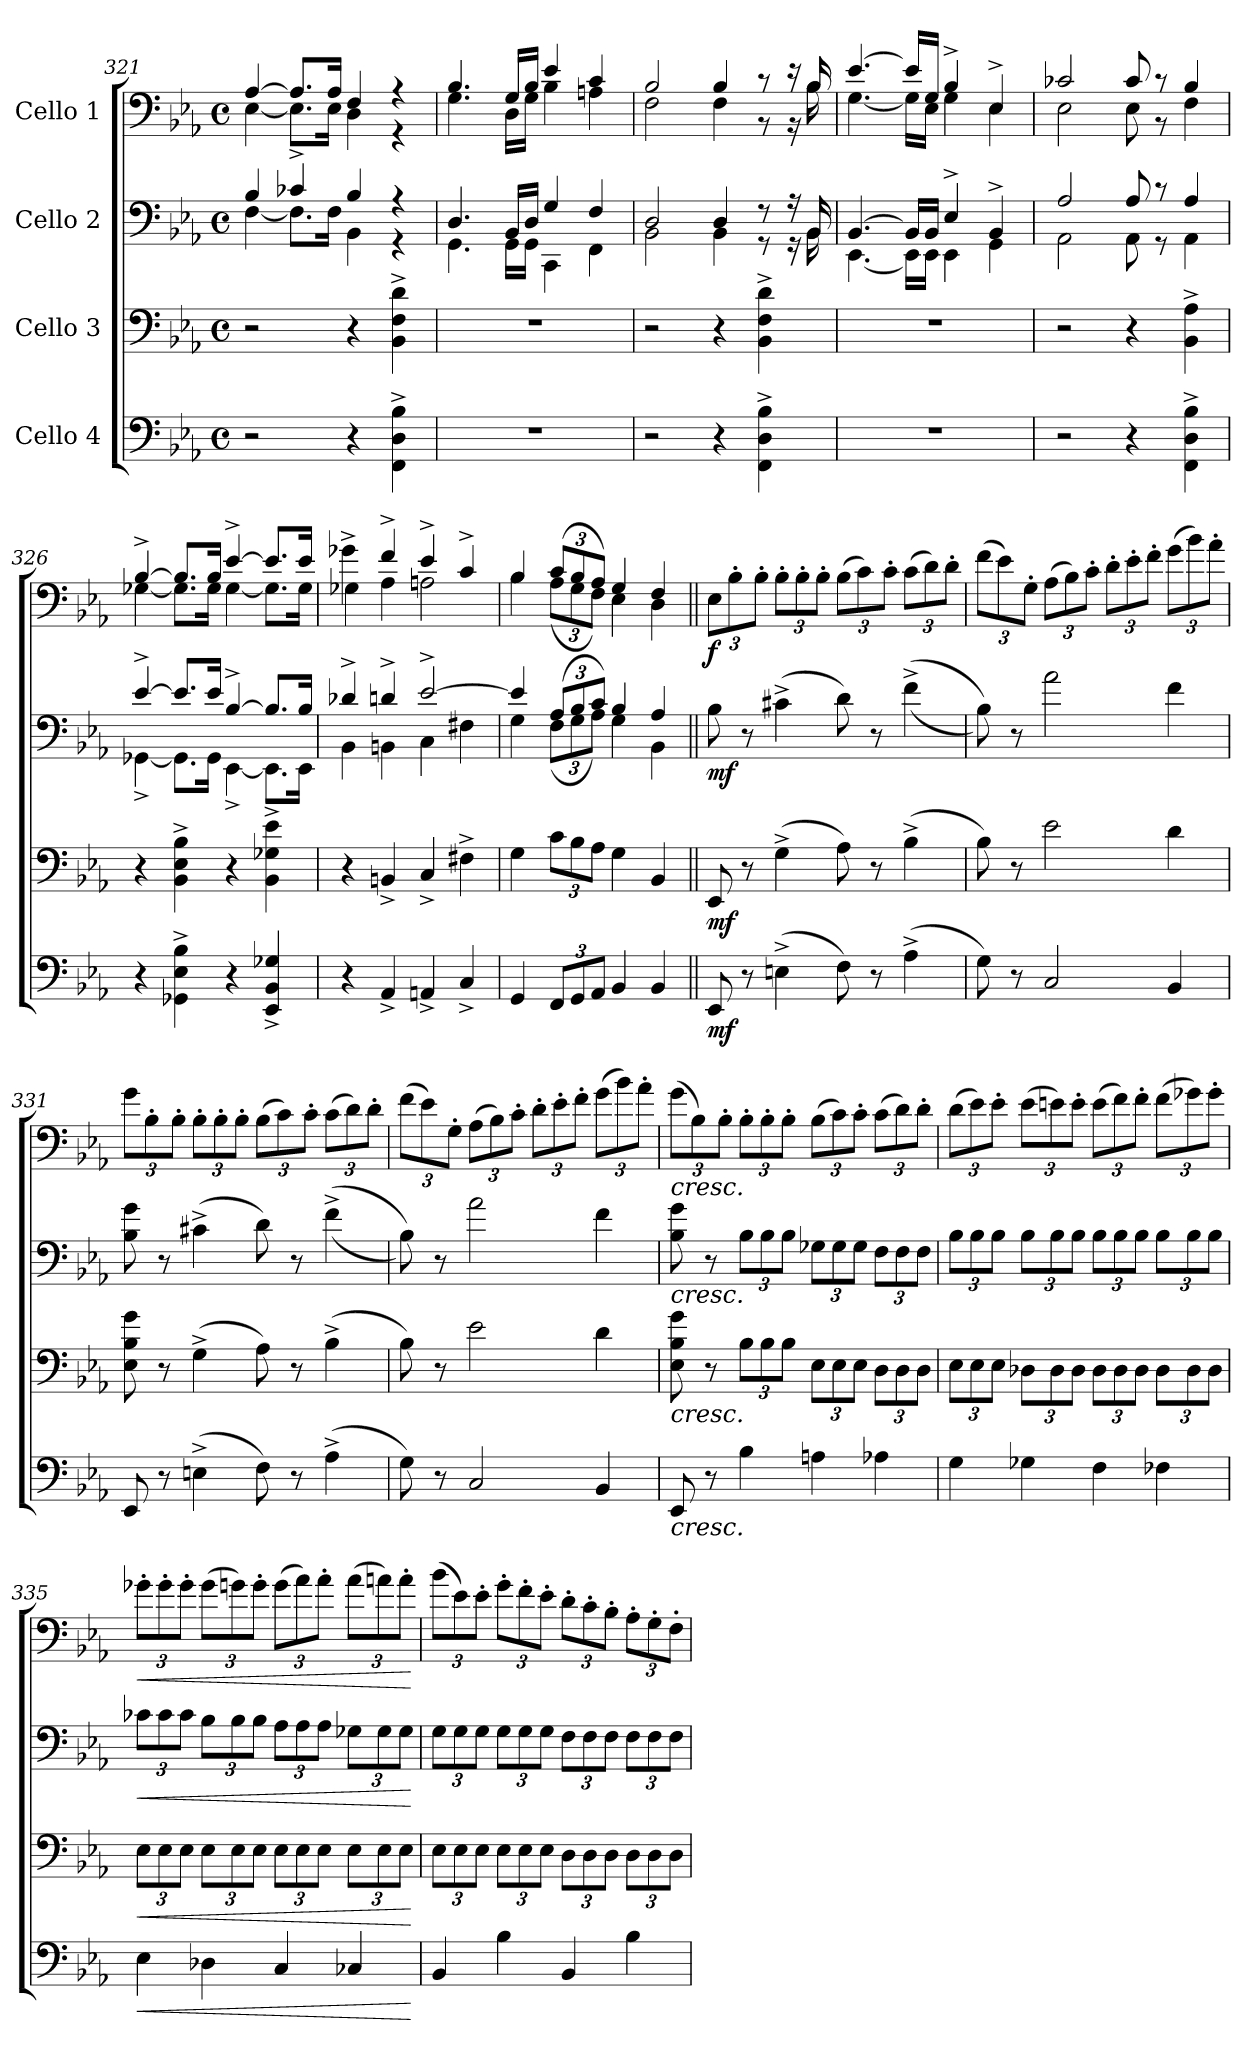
**kern	**dynam	**kern	**dynam	**kern	**dynam	**kern	**dynam
*part4	*part4	*part3	*part3	*part2	*part2	*part1	*part1
*staff4	*staff4	*staff3	*staff3	*staff2	*staff2	*staff1	*staff1
*I"Cello 4	*	*I"Cello 3	*	*I"Cello 2	*	*I"Cello 1	*
*clefF4	*	*clefF4	*	*clefF4	*	*clefF4	*
*k[b-e-a-]	*	*k[b-e-a-]	*	*k[b-e-a-]	*	*k[b-e-a-]	*
*M4/4	*	*M4/4	*	*M4/4	*	*M4/4	*
*met(c)	*	*met(c)	*	*met(c)	*	*met(c)	*
=321	=321	=321	=321	=321	=321	=321	=321
*	*	*	*	*^	*	*^	*
2r	.	2r	.	4B-/	[4F\	.	[4A-/	[4E-\	.
.	.	.	.	4c-X^/	8.F\L]	.	8.A-/L]	8.E-\L]	.
.	.	.	.	.	16F\Jk	.	16A-/Jk	16E-\Jk	.
4r	.	4r	.	4B-/	4BB-\	.	4F/	4D\	.
4FF\^ 4D\^ 4B-\^	.	4BB-\^ 4F\^ 4d\^	.	4r	4r	.	4r	4r	.
=322	=322	=322	=322	=322	=322	=322	=322	=322	=322
1r	.	1r	.	4.D/	4.GG\	.	4.B-/	4.G\	.
.	.	.	.	16BB-/LL	16GG\LL	.	16G/LL	16D\LL	.
.	.	.	.	16D/JJ	16GG\JJ	.	16B-/JJ	16G\JJ	.
.	.	.	.	4G/	4CC\	.	4e-/	4B-\	.
.	.	.	.	4F/	4FF\	.	4c/	4An\	.
=323	=323	=323	=323	=323	=323	=323	=323	=323	=323
2r	.	2r	.	2D/	2BB-\	.	2B-/	2F\	.
4r	.	4r	.	4D/	4BB-\	.	4B-/	4F\	.
4FF\^ 4D\^ 4B-\^	.	4BB-\^ 4F\^ 4d\^	.	8r	8r	.	8r	8r	.
.	.	.	.	16r	16r	.	16r	16r	.
.	.	.	.	16BB-/	16BB-\	.	16B-/	16B-\	.
!!LO:PB:g=z	!!
=324	=324	=324	=324	=324	=324	=324	=324	=324	=324
1r	.	1r	.	[4.BB-/	[4.EE-\	.	[4.e-/	[4.G\	.
.	.	.	.	16BB-/LL]	16EE-\LL]	.	16e-/LL]	16G\LL]	.
.	.	.	.	16BB-/JJ	16EE-\JJ	.	16G/JJ	16E-\JJ	.
.	.	.	.	4E-^/	4EE-\	.	4B-^/	4G\	.
.	.	.	.	4BB-^/	4GG\	.	4E-^/	4E-\	.
=325	=325	=325	=325	=325	=325	=325	=325	=325	=325
2r	.	2r	.	2A-/	2AA-\	.	2c-X/	2E-\	.
4r	.	4r	.	8A-/	8AA-\	.	8c-/	8E-\	.
.	.	.	.	8r	8r	.	8r	8r	.
4FF\^ 4D\^ 4B-\^	.	4BB-\^ 4A-\^	.	4A-/	4AA-\	.	4B-/	4F\	.
=326	=326	=326	=326	=326	=326	=326	=326	=326	=326
4r	.	4r	.	[4e-^/	[4GG-X^\	.	[4B-^/	[4G-X\	.
4GG-X\^ 4E-\^ 4B-\^	.	4BB-\^ 4E-\^ 4B-\^	.	8.e-/L]	8.GG-\L]	.	8.B-/L]	8.G-\L]	.
.	.	.	.	16e-/Jk	16GG-\Jk	.	16B-/Jk	16G-\Jk	.
4r	.	4r	.	[4B-^/	[4EE-^\	.	[4e-^/	[4G-\	.
4EE-/^ 4BB-/^ 4G-X/^	.	4BB-\^ 4G-X\^ 4e-\^	.	8.B-/L]	8.EE-\L]	.	8.e-/L]	8.G-\L]	.
.	.	.	.	16B-/Jk	16EE-\Jk	.	16e-/Jk	16G-\Jk	.
=327	=327	=327	=327	=327	=327	=327	=327	=327	=327
4r	.	4r	.	4d-X^/	4BB-\	.	4g-X^\	4G-X\	.
4AA-^/	.	4BBn^/	.	4dn^/	4BBn\	.	4f^/	4A-\	.
4AAn^/	.	4C^/	.	[2e-^/	4C\	.	4e-^/	2An\	.
4C^/	.	4F#X^\	.	.	4F#X\	.	4c^/	.	.
=328	=328	=328	=328	=328	=328	=328	=328	=328	=328
4GG/	.	4G\	.	4e-/]	4G\	.	4B-/	4B-\	.
*Xbrackettup	*	*Xbrackettup	*	*Xbrackettup	*	*	*Xbrackettup	*	*
12FF/L	.	12c\L	.	(12A-/L	(12F\L	.	(12c/L	(12A-\L	.
12GG/	.	12B-\	.	12B-/	12G\	.	12B-/	12G\	.
12AA-/J	.	12A-\J	.	12c/J)	12A-\J)	.	12A-/J)	12F\J)	.
4BB-/	.	4G\	.	4B-/	4G\	.	4G/	4E-\	.
4BB-/	.	4BB-/	.	4A-/	4BB-\	.	4F/	4D\	.
!!LO:LB:g=z
=329||	=329||	=329||	=329||	=329||	=329||	=329||	=329||	=329||	=329||
!	!	!	!	!	!	!	!LO:TX:a:B:t=Più animato	!	!
!	!LO:DY:b	!	!LO:DY:b	!	!	!LO:DY:b	!	!	!LO:DY:b
*	*	*	*	*v	*v	*	*	*	*
*	*	*	*	*	*	*v	*v	*
8EE-/	mf	8EE-/	mf	8B-\	mf	12E-\L	f
.	.	.	.	.	.	12B-'\	.
8r	.	8r	.	8r	.	.	.
.	.	.	.	.	.	12B-'\J	.
(4En^\	.	(4G^\	.	(4c#X^\	.	12B-'\L	.
.	.	.	.	.	.	12B-'\	.
.	.	.	.	.	.	12B-'\J	.
8F\)	.	8A-\)	.	8d\)	.	(12B-\L	.
.	.	.	.	.	.	12c\)	.
8r	.	8r	.	8r	.	.	.
.	.	.	.	.	.	12c'\J	.
(4A-^\	.	(4B-^\	.	((4f^\	.	(12c\L	.
.	.	.	.	.	.	12d\)	.
.	.	.	.	.	.	12d'\J	.
=330	=330	=330	=330	=330	=330	=330	=330
8G\)	.	8B-\)	.	8B-\))	.	(12f\L	.
.	.	.	.	.	.	12e-\)	.
8r	.	8r	.	8r	.	.	.
.	.	.	.	.	.	12G'\J	.
2C/	.	2e-\	.	2a-\	.	(12A-\L	.
.	.	.	.	.	.	12B-\)	.
.	.	.	.	.	.	12c'\J	.
.	.	.	.	.	.	12d'\L	.
.	.	.	.	.	.	12e-'\	.
.	.	.	.	.	.	12f'\J	.
4BB-/	.	4d\	.	4f\	.	(12g\L	.
.	.	.	.	.	.	12b-\)	.
.	.	.	.	.	.	12a-'\J	.
=331	=331	=331	=331	=331	=331	=331	=331
8EE-/	.	8E-\ 8B-\ 8g\	.	8B-\ 8g\	.	12g\L	.
.	.	.	.	.	.	12B-'\	.
8r	.	8r	.	8r	.	.	.
.	.	.	.	.	.	12B-'\J	.
(4En^\	.	(4G^\	.	(4c#X^\	.	12B-'\L	.
.	.	.	.	.	.	12B-'\	.
.	.	.	.	.	.	12B-'\J	.
8F\)	.	8A-\)	.	8d\)	.	(12B-\L	.
.	.	.	.	.	.	12c\)	.
8r	.	8r	.	8r	.	.	.
.	.	.	.	.	.	12c'\J	.
(4A-^\	.	(4B-^\	.	((4f^\	.	(12c\L	.
.	.	.	.	.	.	12d\)	.
.	.	.	.	.	.	12d'\J	.
!!LO:LB:g=z
=332	=332	=332	=332	=332	=332	=332	=332
8G\)	.	8B-\)	.	8B-\))	.	(12f\L	.
.	.	.	.	.	.	12e-\)	.
8r	.	8r	.	8r	.	.	.
.	.	.	.	.	.	12G'\J	.
2C/	.	2e-\	.	2a-\	.	(12A-\L	.
.	.	.	.	.	.	12B-\)	.
.	.	.	.	.	.	12c'\J	.
.	.	.	.	.	.	12d'\L	.
.	.	.	.	.	.	12e-'\	.
.	.	.	.	.	.	12f'\J	.
4BB-/	.	4d\	.	4f\	.	(12g\L	.
.	.	.	.	.	.	12b-\)	.
.	.	.	.	.	.	12a-'\J	.
=333	=333	=333	=333	=333	=333	=333	=333
!	!	!	!	!	!	!LO:TX:b:i:t=cresc.	!
!	!	!	!	!LO:TX:b:i:t=cresc.	!	!	!
!	!	!LO:TX:b:i:t=cresc.	!	!	!	!	!
!LO:TX:b:i:t=cresc.	!	!	!	!	!	!	!
8EE-/	.	8E-\ 8B-\ 8g\	.	8B-\ 8g\	.	(12g\L	.
.	.	.	.	.	.	12B-\)	.
8r	.	8r	.	8r	.	.	.
.	.	.	.	.	.	12B-'\J	.
4B-\	.	12B-\L	.	12B-\L	.	12B-'\L	.
.	.	12B-\	.	12B-\	.	12B-'\	.
.	.	12B-\J	.	12B-\J	.	12B-'\J	.
4An\	.	12E-\L	.	12G-X\L	.	(12B-\L	.
.	.	12E-\	.	12G-\	.	12c\)	.
.	.	12E-\J	.	12G-\J	.	12c'\J	.
4A-X\	.	12D\L	.	12F\L	.	(12c\L	.
.	.	12D\	.	12F\	.	12d\)	.
.	.	12D\J	.	12F\J	.	12d'\J	.
!!LO:PB:g=z
=334	=334	=334	=334	=334	=334	=334	=334
4G\	.	12E-\L	.	12B-\L	.	(12d\L	.
.	.	12E-\	.	12B-\	.	12e-\)	.
.	.	12E-\J	.	12B-\J	.	12e-'\J	.
4G-X\	.	12D-X\L	.	12B-\L	.	(12e-\L	.
.	.	12D-\	.	12B-\	.	12en\)	.
.	.	12D-\J	.	12B-\J	.	12e'\J	.
4F\	.	12D-\L	.	12B-\L	.	(12e\L	.
.	.	12D-\	.	12B-\	.	12f\)	.
.	.	12D-\J	.	12B-\J	.	12f'\J	.
4F-X\	.	12D-\L	.	12B-\L	.	(12f\L	.
.	.	12D-\	.	12B-\	.	12g-X\)	.
.	.	12D-\J	.	12B-\J	.	12g-'\J	.
=335	=335	=335	=335	=335	=335	=335	=335
!	!LO:HP:b	!	!LO:HP:b	!	!LO:HP:b	!	!LO:HP:b
4E-\	<	12E-\L	<	12c-X\L	<	12g-X'\L	<
.	.	12E-\	.	12c-\	.	12g-'\	.
.	.	12E-\J	.	12c-\J	.	12g-'\J	.
4D-X\	.	12E-\L	.	12B-\L	.	(12g-\L	.
.	.	12E-\	.	12B-\	.	12gn\)	.
.	.	12E-\J	.	12B-\J	.	12g'\J	.
4C/	.	12E-\L	.	12A-\L	.	(12g\L	.
.	.	12E-\	.	12A-\	.	12a-\)	.
.	.	12E-\J	.	12A-\J	.	12a-'\J	.
4C-X/	.	12E-\L	.	12G-X\L	.	(12a-\L	.
.	.	12E-\	.	12G-\	.	12an\)	.
.	.	12E-\J	.	12G-\J	.	12a'\J	.
.	[	.	[	.	[	.	[
!!LO:LB:g=z
=336	=336	=336	=336	=336	=336	=336	=336
4BB-/	.	12E-\L	.	12G\L	.	(12b-\L	.
.	.	12E-\	.	12G\	.	12e-\)	.
.	.	12E-\J	.	12G\J	.	12e-'\J	.
4B-\	.	12E-\L	.	12G\L	.	12g'\L	.
.	.	12E-\	.	12G\	.	12f'\	.
.	.	12E-\J	.	12G\J	.	12e-'\J	.
4BB-/	.	12D\L	.	12F\L	.	12d'\L	.
.	.	12D\	.	12F\	.	12c'\	.
.	.	12D\J	.	12F\J	.	12B-'\J	.
4B-\	.	12D\L	.	12F\L	.	12A-'\L	.
.	.	12D\	.	12F\	.	12G'\	.
.	.	12D\J	.	12F\J	.	12F'\J	.
=	=	=	=	=	=	=	=
*-	*-	*-	*-	*-	*-	*-	*-
